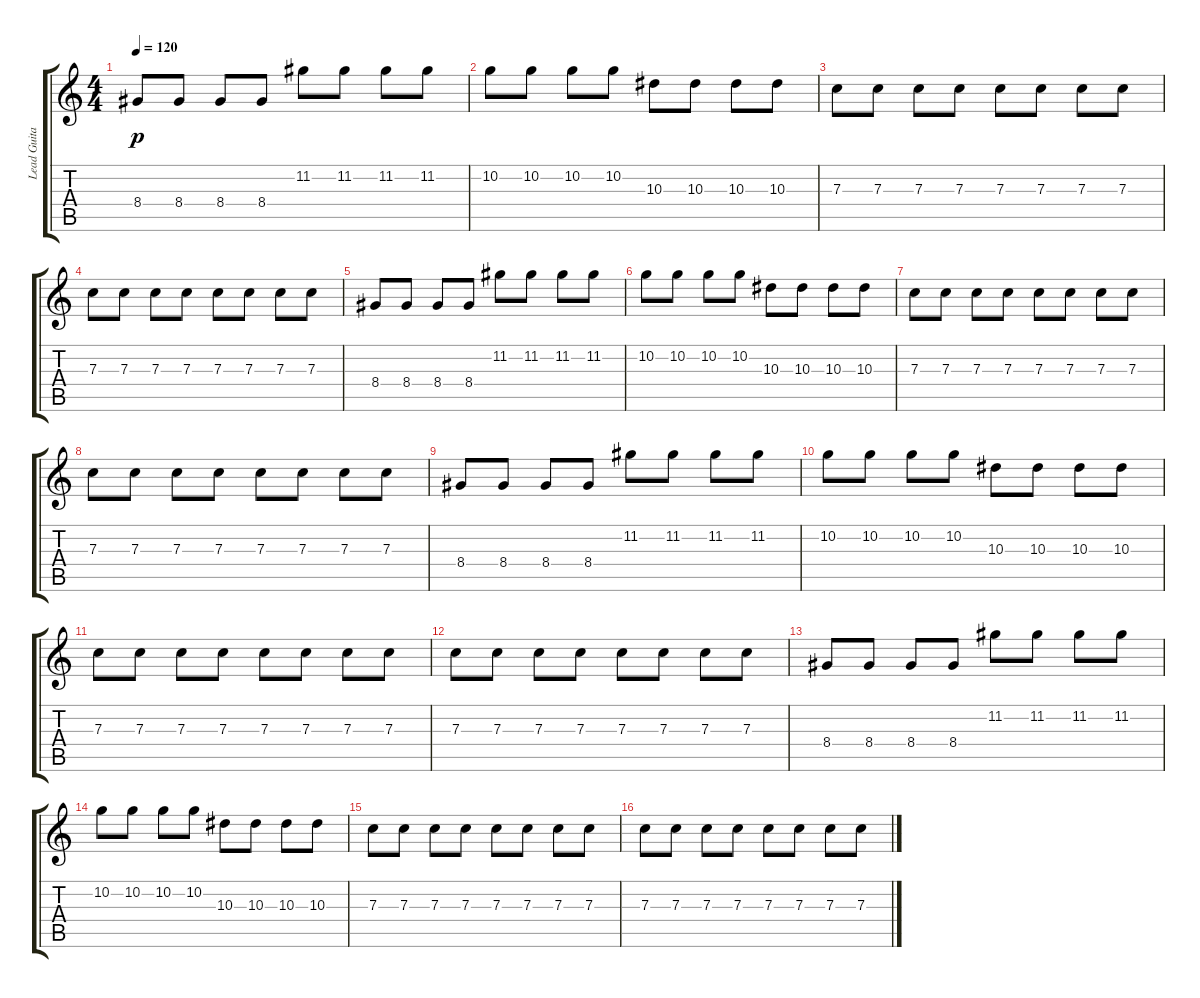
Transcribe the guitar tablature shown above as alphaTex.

\track ("Lead Guitar (Right)" "Lead Guita") {instrument distortionguitar}
\staff {score tabs}
\tuning (D4 A3 F3 C3 G2 C2) {hide}
\ts (4 4)
\tempo 120
\clef g2
\ks c
8.4.8{dy p} 8.4.8 8.4.8 8.4.8 11.2.8 11.2.8 11.2.8 11.2.8 |
10.2.8 10.2.8 10.2.8 10.2.8 10.3.8 10.3.8 10.3.8 10.3.8 |
7.3.8 7.3.8 7.3.8 7.3.8 7.3.8 7.3.8 7.3.8 7.3.8 |
7.3.8 7.3.8 7.3.8 7.3.8 7.3.8 7.3.8 7.3.8 7.3.8 |
8.4.8 8.4.8 8.4.8 8.4.8 11.2.8 11.2.8 11.2.8 11.2.8 |
10.2.8 10.2.8 10.2.8 10.2.8 10.3.8 10.3.8 10.3.8 10.3.8 |
7.3.8 7.3.8 7.3.8 7.3.8 7.3.8 7.3.8 7.3.8 7.3.8 |
7.3.8 7.3.8 7.3.8 7.3.8 7.3.8 7.3.8 7.3.8 7.3.8 |
8.4.8 8.4.8 8.4.8 8.4.8 11.2.8 11.2.8 11.2.8 11.2.8 |
10.2.8 10.2.8 10.2.8 10.2.8 10.3.8 10.3.8 10.3.8 10.3.8 |
7.3.8 7.3.8 7.3.8 7.3.8 7.3.8 7.3.8 7.3.8 7.3.8 |
7.3.8 7.3.8 7.3.8 7.3.8 7.3.8 7.3.8 7.3.8 7.3.8 |
8.4.8 8.4.8 8.4.8 8.4.8 11.2.8 11.2.8 11.2.8 11.2.8 |
10.2.8 10.2.8 10.2.8 10.2.8 10.3.8 10.3.8 10.3.8 10.3.8 |
7.3.8 7.3.8 7.3.8 7.3.8 7.3.8 7.3.8 7.3.8 7.3.8 |
7.3.8 7.3.8 7.3.8 7.3.8 7.3.8 7.3.8 7.3.8 7.3.8
